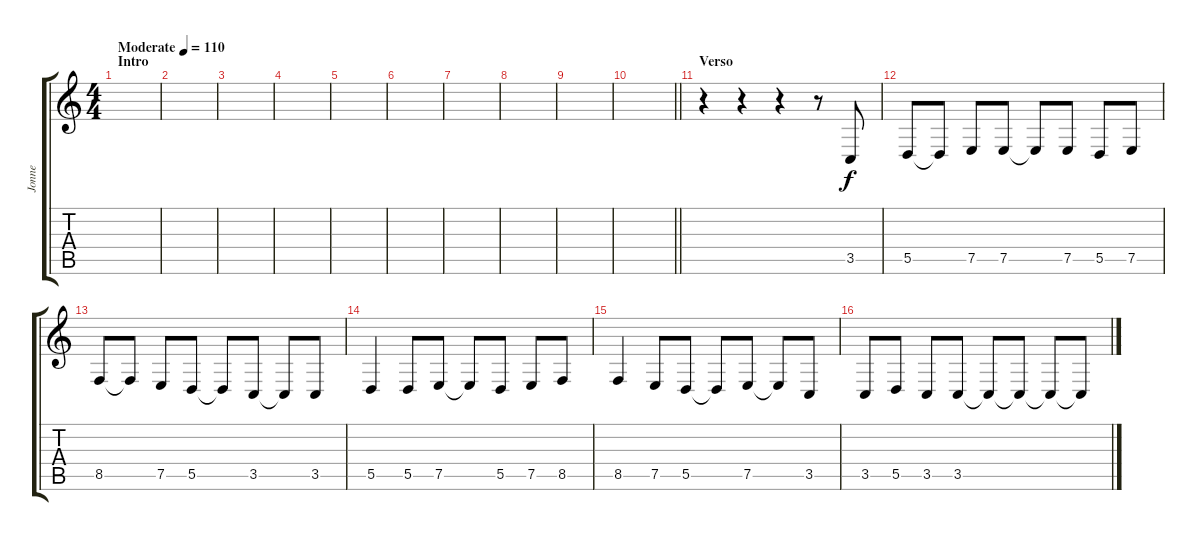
\track ("Jonne" "Jonne") {instrument lead6voice}
\staff {score tabs}
\tuning (E4 B3 G3 D3 A2 E2) {hide}
\ts (4 4)
\section ("" "Intro")
\tempo (110 "Moderate")
\clef g2
\ks c
|
|
|
|
|
|
|
|
|
\barLineRight lightlight
|
\section ("" "Verso")
r.4 r.4 r.4 r.8 3.5.8 |
5.5.8 5.5{t}.8 7.5.8 7.5.8 7.5{t}.8 7.5.8 5.5.8 7.5.8 |
8.5.8 8.5{t}.8 7.5.8 5.5.8 5.5{t}.8 3.5.8 3.5{t}.8 3.5.8 |
5.5.4 5.5.8 7.5.8 7.5{t}.8 5.5.8 7.5.8 8.5.8 |
8.5.4 7.5.8 5.5.8 5.5{t}.8 7.5.8 7.5{t}.8 3.5.8 |
3.5.8 5.5.8 3.5.8 3.5.8 3.5{t}.8 3.5{t}.8 3.5{t}.8 3.5{t}.8
